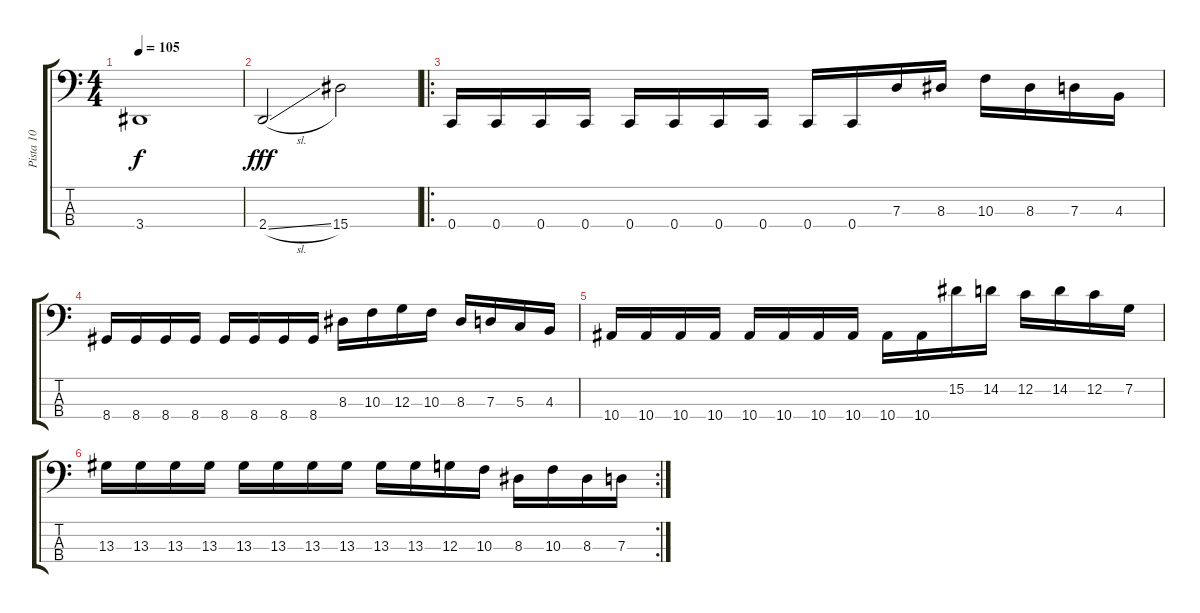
\track ("Pista 10" "Pista 10") {instrument electricbasspick}
\staff {score tabs}
\tuning (F2 C2 G1 C1) {hide}
\ts (4 4)
\tempo 105
\clef f4
\ks c
3.4.1{dy f} |
2.4{sl}.2{dy fff} 15.4.2 |
\ro
0.4.16 0.4.16 0.4.16 0.4.16 0.4.16 0.4.16 0.4.16 0.4.16 0.4.16 0.4.16 7.3.16 8.3.16 10.3.16 8.3.16 7.3.16 4.3.16 |
8.4.16 8.4.16 8.4.16 8.4.16 8.4.16 8.4.16 8.4.16 8.4.16 8.3.16 10.3.16 12.3.16 10.3.16 8.3.16 7.3.16 5.3.16 4.3.16 |
10.4.16 10.4.16 10.4.16 10.4.16 10.4.16 10.4.16 10.4.16 10.4.16 10.4.16 10.4.16 15.2.16 14.2.16 12.2.16 14.2.16 12.2.16 7.2.16 |
\rc 2
13.3.16 13.3.16 13.3.16 13.3.16 13.3.16 13.3.16 13.3.16 13.3.16 13.3.16 13.3.16 12.3.16 10.3.16 8.3.16 10.3.16 8.3.16 7.3.16
